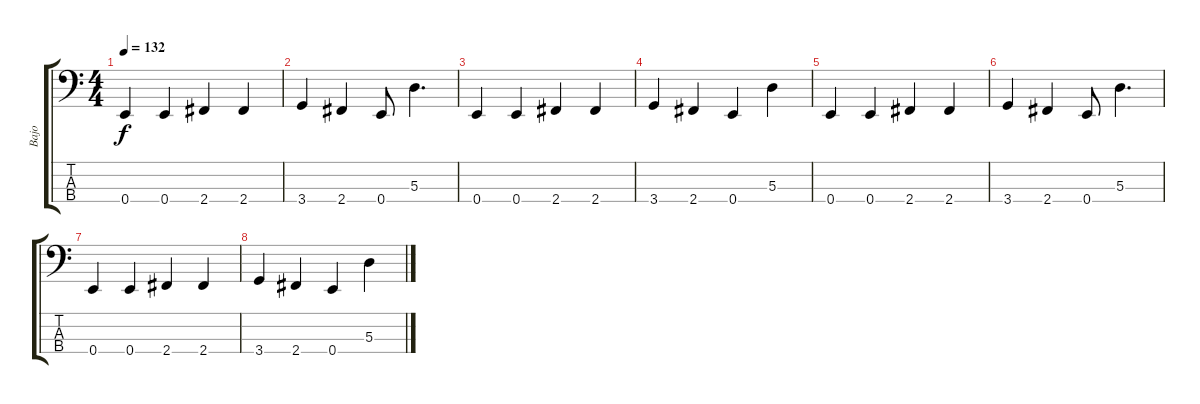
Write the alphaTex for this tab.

\track ("Bajo" "Bajo") {instrument electricbasspick}
\staff {score tabs}
\tuning (G2 D2 A1 E1) {hide}
\ts (4 4)
\tempo 132
\clef f4
\ks c
0.4.4{dy f volume 7} 0.4.4 2.4.4 2.4.4 |
3.4.4 2.4.4 0.4.8 5.3.4{d} |
0.4.4 0.4.4 2.4.4 2.4.4 |
3.4.4 2.4.4 0.4.4 5.3.4 |
0.4.4{volume 0} 0.4.4 2.4.4 2.4.4 |
3.4.4 2.4.4 0.4.8 5.3.4{d} |
0.4.4 0.4.4 2.4.4 2.4.4 |
3.4.4 2.4.4 0.4.4 5.3.4
